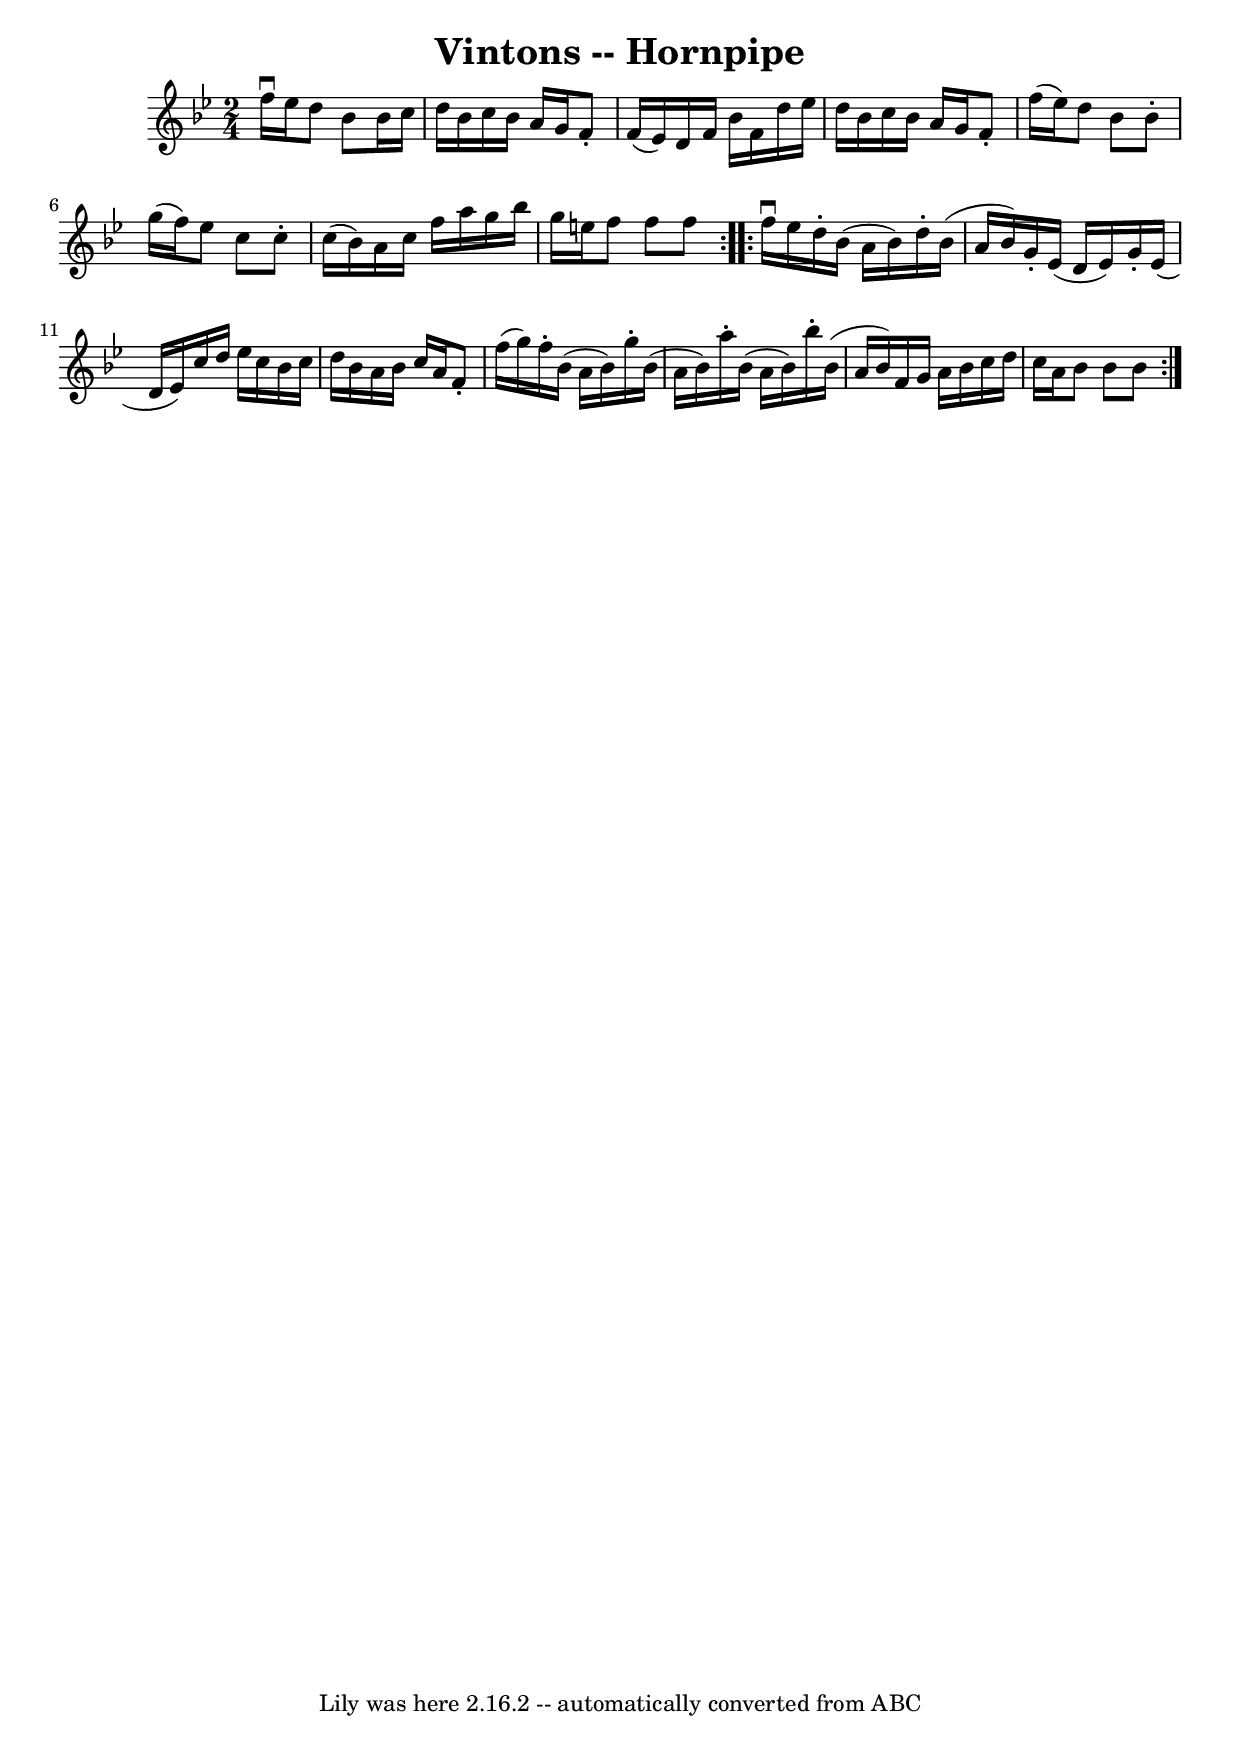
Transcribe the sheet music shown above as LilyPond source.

\version "2.7.40"
\include "Mammoth.ily"
\header {
	%% book = "Cole's 1000 Fiddle Tunes"
	crossRefNumber = "1"
	footnotes = ""
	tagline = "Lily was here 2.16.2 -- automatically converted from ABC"
	title = "Vintons -- Hornpipe"
}
voicedefault =  {


\repeat volta 2 {
\time 2/4 \key bes \major f''16^\downbow ees''16  |
 d''8 bes'8 
 bes'16 c''16 d''16 bes'16  |
 c''16 bes'16 a'16    
g'16 f'8 -. f'16 (ees'16) |
 d'16 f'16 bes'16 f'16  
 d''16 ees''16 d''16 bes'16  |
 c''16 bes'16 a'16    
g'16 f'8 -. f''16 (ees''16) |
 d''8 bes'8 bes'8 -.   
g''16 (f''16) |
 ees''8 c''8 c''8 -. c''16 (bes'16) 
|
 a'16 c''16 f''16 a''16 g''16 bes''16 g''16    
e''16  |
 f''8 f''8 f''8  }     \repeat volta 2 { f''16 
^\downbow ees''16  |
 d''16 -. bes'16 (a'16 bes'16)   
d''16 -. bes'16 (a'16 bes'16) |
 g'16 -. ees'16 (d'16   
 ees'16) g'16 -. ees'16 (d'16 ees'16) |
 c''16 d''16 
 ees''16 c''16 bes'16 c''16 d''16 bes'16  |
 a'16    
bes'16 c''16 a'16 f'8 -. f''16 (g''16) |
 f''16 -.   
bes'16 (a'16 bes'16) g''16 -. bes'16 (a'16 bes'16) 
|
 a''16 -. bes'16 (a'16 bes'16) bes''16 -. bes'16 (
a'16 bes'16) |
 f'16 g'16 a'16 bes'16 c''16 d''16  
 c''16 a'16  |
 bes'8 bes'8 bes'8  }   
}

\score{
    <<

	\context Staff="default"
	{
	    \voicedefault 
	}

    >>
	\layout {
	}
	\midi {}
}
